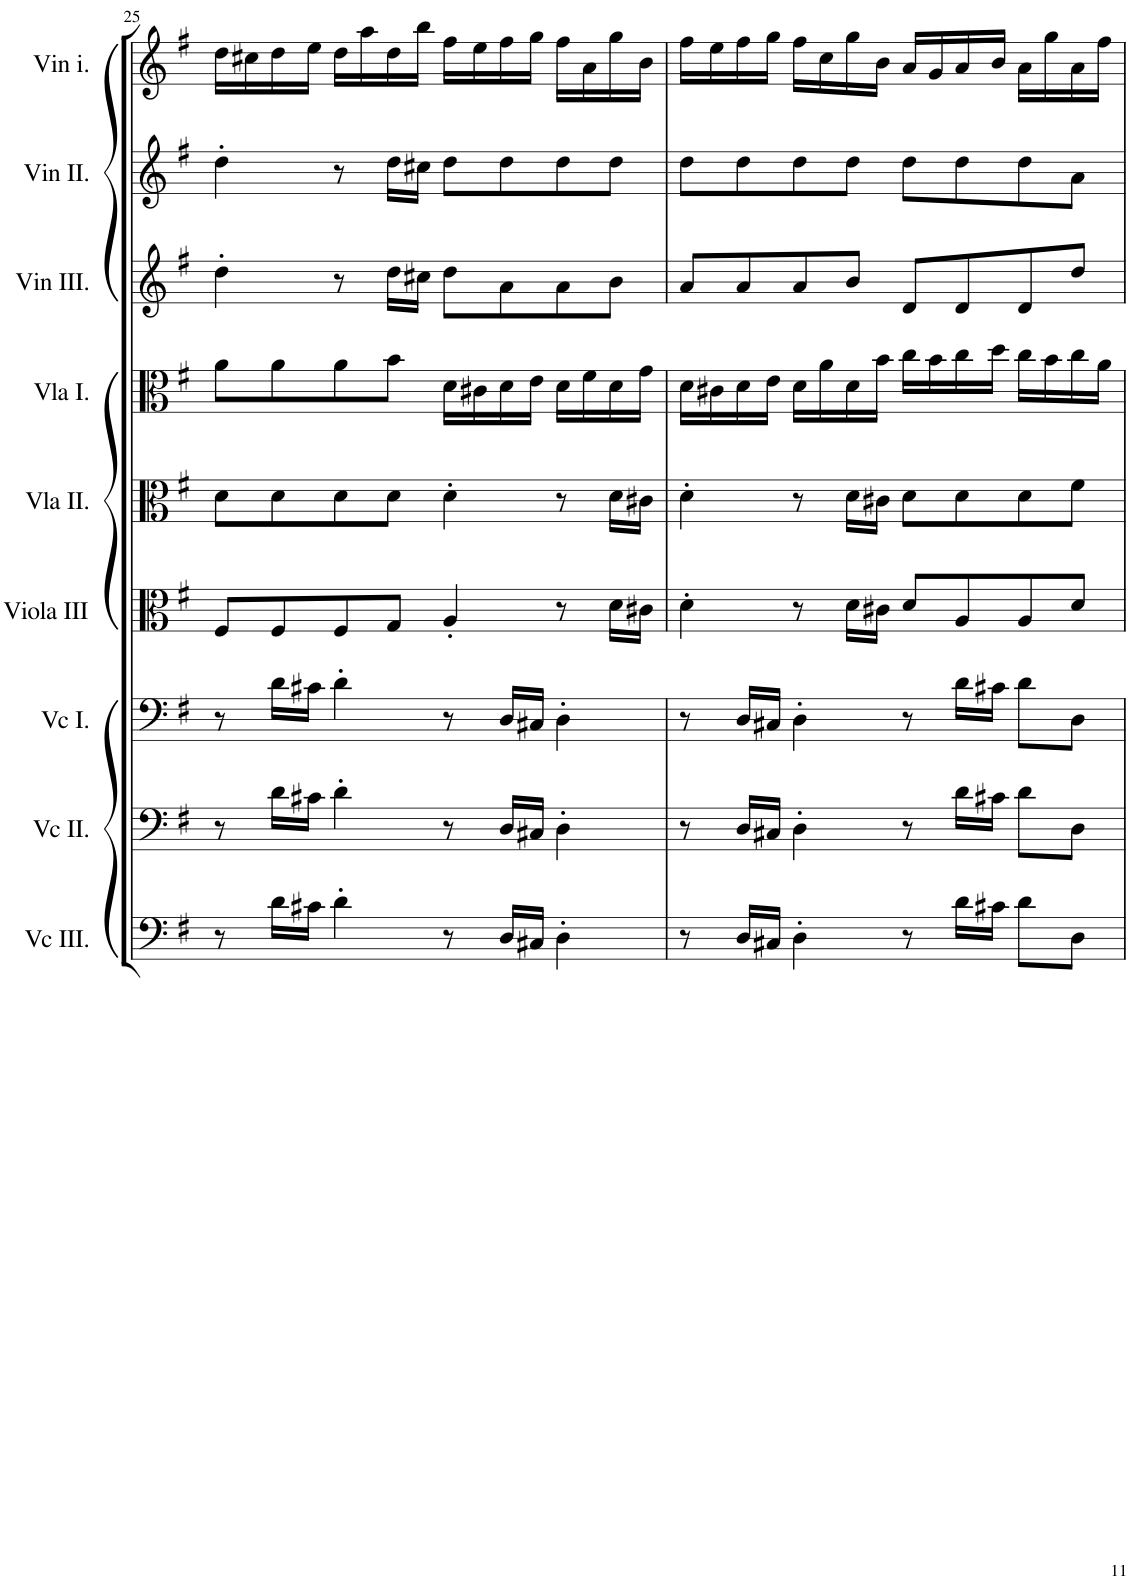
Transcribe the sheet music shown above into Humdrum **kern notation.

**kern	**kern	**kern	**kern	**kern	**kern	**kern	**kern	**kern
*part9	*part8	*part7	*part6	*part5	*part4	*part3	*part2	*part1
*staff9	*staff8	*staff7	*staff6	*staff5	*staff4	*staff3	*staff2	*staff1
*I"Violoncello III	*I"Violoncello II	*I"Violoncello I	*I"Viola III	*I"Viola II	*I"Viola I	*I"Violin III	*I"Violin II	*I"Violin I
*I'Vc III.	*I'Vc II.	*I'Vc I.	*I'Viola III	*I'Vla II.	*I'Vla I.	*I'Vin III.	*I'Vin II.	*I'Vin i.
!!LO:PB:g=z
*clefF4	*clefF4	*clefF4	*clefC3	*clefC3	*clefC3	*clefG2	*clefG2	*clefG2
*k[f#]	*k[f#]	*k[f#]	*k[f#]	*k[f#]	*k[f#]	*k[f#]	*k[f#]	*k[f#]
*M4/4	*M4/4	*M4/4	*M4/4	*M4/4	*M4/4	*M4/4	*M4/4	*M4/4
=25	=25	=25	=25	=25	=25	=25	=25	=25
8r	8r	8r	8F#/L	8d\L	8a\L	4dd'\	4dd'\	16dd\LL
.	.	.	.	.	.	.	.	16cc#X\
16d\LL	16d\LL	16d\LL	8F#/	8d\	8a\	.	.	16dd\
16c#X\JJ	16c#X\JJ	16c#X\JJ	.	.	.	.	.	16ee\JJ
4d'\	4d'\	4d'\	8F#/	8d\	8a\	8r	8r	16dd\LL
.	.	.	.	.	.	.	.	16aa\
.	.	.	8G/J	8d\J	8b\J	16dd\LL	16dd\LL	16dd\
.	.	.	.	.	.	16cc#X\JJ	16cc#X\JJ	16bb\JJ
8r	8r	8r	4A'/	4d'\	16d\LL	8dd\L	8dd\L	16ff#\LL
.	.	.	.	.	16c#X\	.	.	16ee\
16D/LL	16D/LL	16D/LL	.	.	16d\	8a\	8dd\	16ff#\
16C#X/JJ	16C#X/JJ	16C#X/JJ	.	.	16e\JJ	.	.	16gg\JJ
4D'\	4D'\	4D'\	8r	8r	16d\LL	8a\	8dd\	16ff#\LL
.	.	.	.	.	16f#\	.	.	16a\
.	.	.	16d\LL	16d\LL	16d\	8b\J	8dd\J	16gg\
.	.	.	16c#X\JJ	16c#X\JJ	16g\JJ	.	.	16b\JJ
=26	=26	=26	=26	=26	=26	=26	=26	=26
8r	8r	8r	4d'\	4d'\	16d\LL	8a/L	8dd\L	16ff#\LL
.	.	.	.	.	16c#X\	.	.	16ee\
16D/LL	16D/LL	16D/LL	.	.	16d\	8a/	8dd\	16ff#\
16C#X/JJ	16C#X/JJ	16C#X/JJ	.	.	16e\JJ	.	.	16gg\JJ
4D'\	4D'\	4D'\	8r	8r	16d\LL	8a/	8dd\	16ff#\LL
.	.	.	.	.	16a\	.	.	16cc\
.	.	.	16d\LL	16d\LL	16d\	8b/J	8dd\J	16gg\
.	.	.	16c#X\JJ	16c#X\JJ	16b\JJ	.	.	16b\JJ
8r	8r	8r	8d/L	8d\L	16cc\LL	8d/L	8dd\L	16a/LL
.	.	.	.	.	16b\	.	.	16g/
16d\LL	16d\LL	16d\LL	8A/	8d\	16cc\	8d/	8dd\	16a/
16c#X\JJ	16c#X\JJ	16c#X\JJ	.	.	16dd\JJ	.	.	16b/JJ
8d\L	8d\L	8d\L	8A/	8d\	16cc\LL	8d/	8dd\	16a\LL
.	.	.	.	.	16b\	.	.	16gg\
8D\J	8D\J	8D\J	8d/J	8f#\J	16cc\	8dd/J	8a\J	16a\
.	.	.	.	.	16a\JJ	.	.	16ff#\JJ
=	=	=	=	=	=	=	=	=
*-	*-	*-	*-	*-	*-	*-	*-	*-
